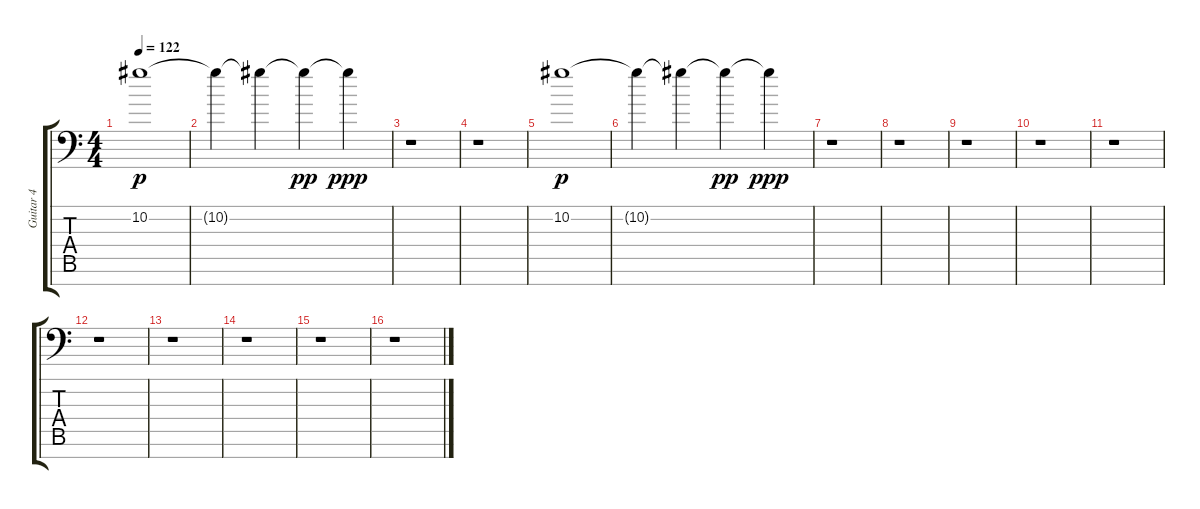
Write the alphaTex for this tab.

\track ("Guitar 4" "Guitar 4") {instrument distortionguitar}
\staff {score tabs}
\tuning (Eb4 Bb3 Gb3 Db3 Ab2 Eb2 Ab1) {hide}
\ts (4 4)
\tempo 122
\clef f4
\ks c
10.2.1{dy p} |
10.2{t}.4 10.2{t}.4 10.2{t}.4{dy pp} 10.2{t}.4{dy ppp} |
r.1 |
r.1 |
10.2.1{dy p} |
10.2{t}.4 10.2{t}.4 10.2{t}.4{dy pp} 10.2{t}.4{dy ppp} |
r.1 |
r.1 |
r.1 |
r.1 |
r.1 |
r.1 |
r.1 |
r.1 |
r.1 |
r.1
